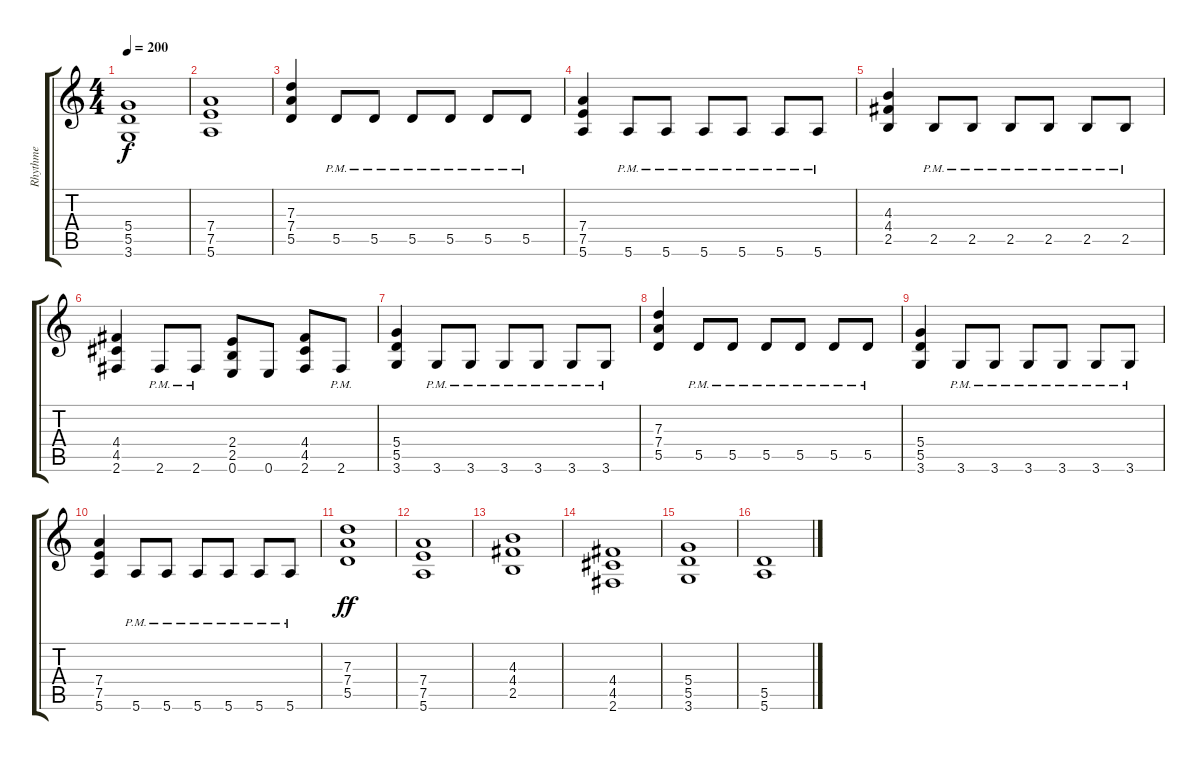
\track ("Rhythme" "Rhythme") {instrument distortionguitar}
\staff {score tabs}
\tuning (E4 B3 G3 D3 A2 E2) {hide}
\ts (4 4)
\tempo 200
\clef g2
\ks c
(5.4 5.5 3.6).1{dy f} |
(7.4 7.5 5.6).1 |
(7.3 7.4 5.5).4 5.5{pm}.8 5.5{pm}.8 5.5{pm}.8 5.5{pm}.8 5.5{pm}.8 5.5{pm}.8 |
(7.4 7.5 5.6).4 5.6{pm}.8 5.6{pm}.8 5.6{pm}.8 5.6{pm}.8 5.6{pm}.8 5.6{pm}.8 |
(4.3 4.4 2.5).4 2.5{pm}.8 2.5{pm}.8 2.5{pm}.8 2.5{pm}.8 2.5{pm}.8 2.5{pm}.8 |
(4.4 4.5 2.6).4 2.6{pm}.8 2.6{pm}.8 (2.4 2.5 0.6).8 0.6.8 (4.4 4.5 2.6).8 2.6{pm}.8 |
(5.4 5.5 3.6).4 3.6{pm}.8 3.6{pm}.8 3.6{pm}.8 3.6{pm}.8 3.6{pm}.8 3.6{pm}.8 |
(7.3 7.4 5.5).4 5.5{pm}.8 5.5{pm}.8 5.5{pm}.8 5.5{pm}.8 5.5{pm}.8 5.5{pm}.8 |
(5.4 5.5 3.6).4 3.6{pm}.8 3.6{pm}.8 3.6{pm}.8 3.6{pm}.8 3.6{pm}.8 3.6{pm}.8 |
(7.4 7.5 5.6).4 5.6{pm}.8 5.6{pm}.8 5.6{pm}.8 5.6{pm}.8 5.6{pm}.8 5.6{pm}.8 |
(7.3 7.4 5.5).1{dy ff} |
(7.4 7.5 5.6).1 |
(4.3 4.4 2.5).1 |
(4.4 4.5 2.6).1 |
(5.4 5.5 3.6).1 |
(5.5 5.6).1
